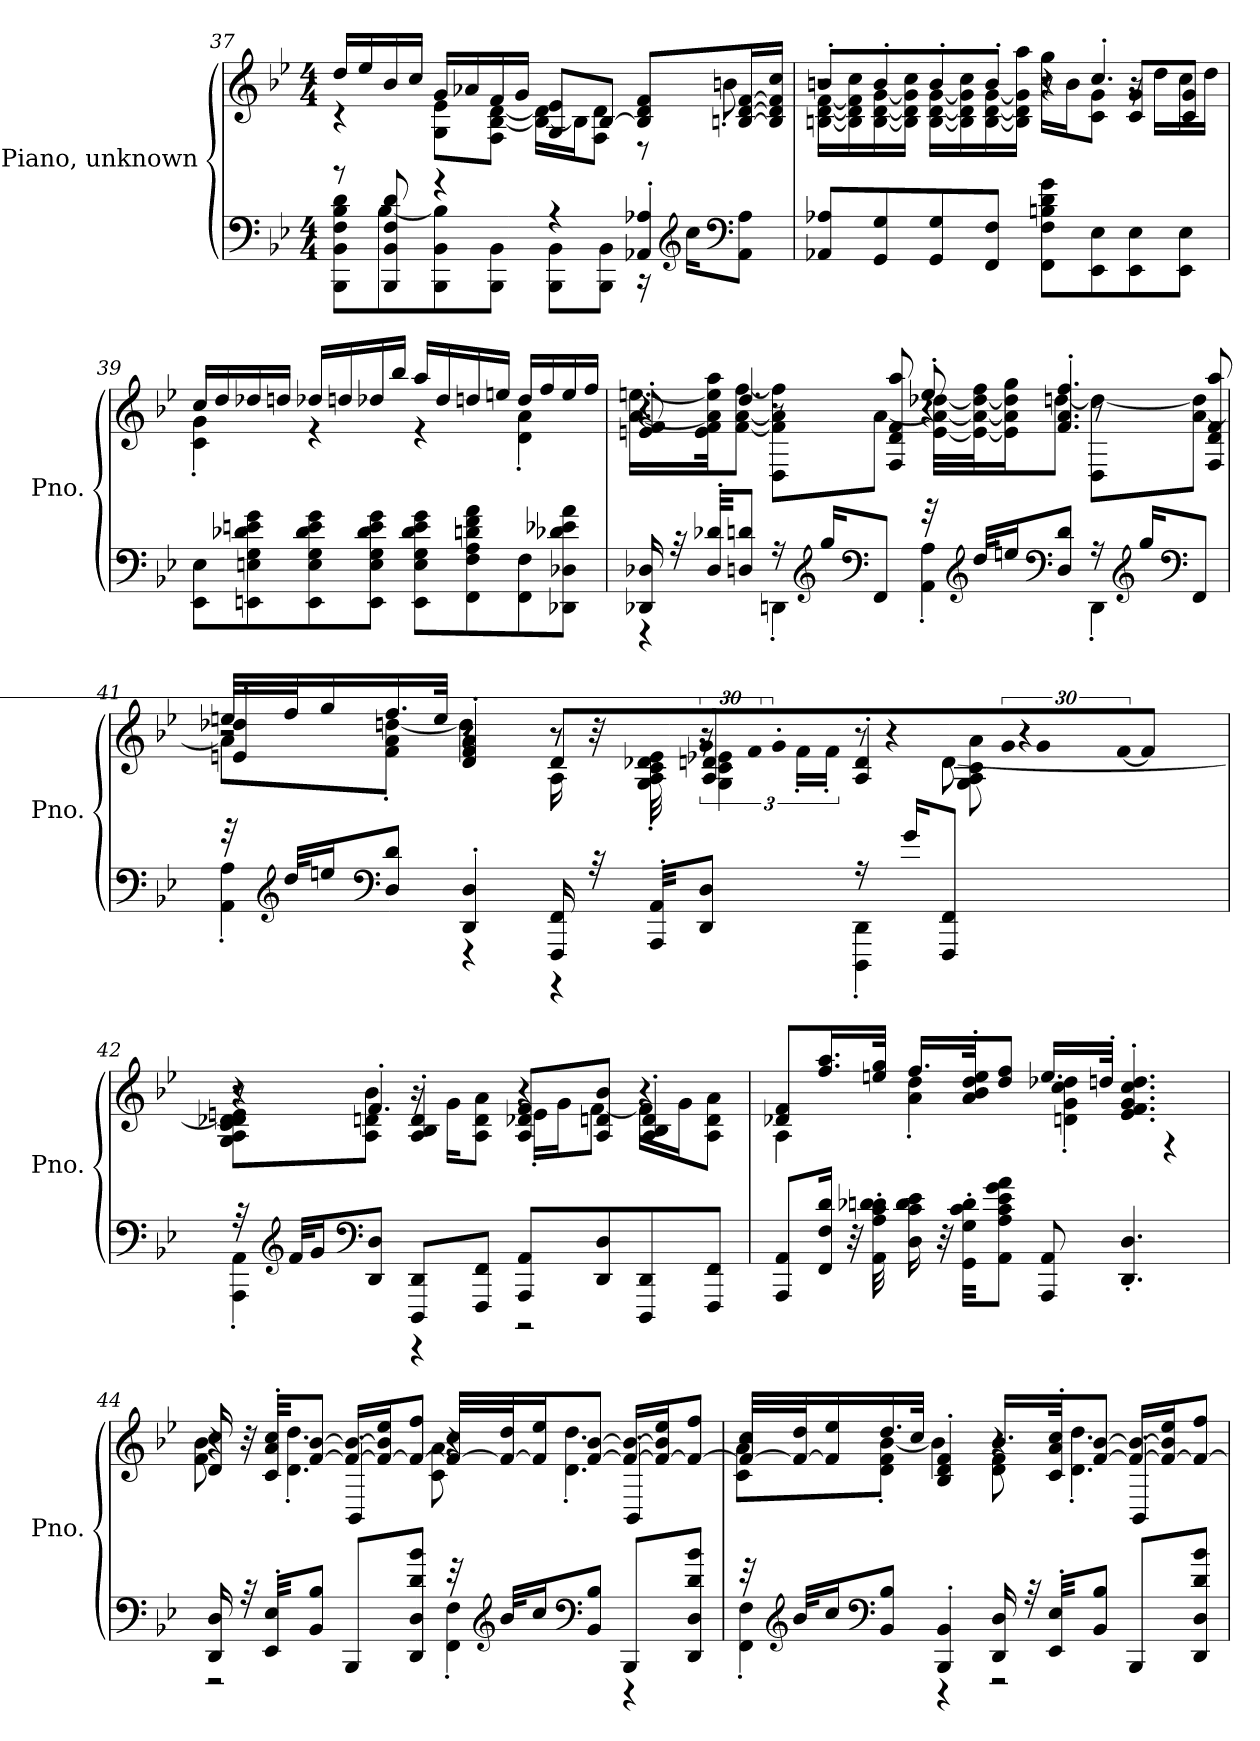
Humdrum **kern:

**kern	**kern
*part1	*part1
*staff2	*staff1
*I"Piano, unknown	*
*I'Pno.	*
!!LO:LB:g=z
*clefF4	*clefG2
*k[b-e-]	*k[b-e-]
*M4/4	*M4/4
=37	=37
*^	*^
8r	8BBB-\ 8BB-\ 8F\ 8B-\ 8d\L	16dd/LL	4r
.	.	16ee-/	.
8BBB-/ 8BB-/ 8F/ 8d/	[8B-\	16b-/	.
.	.	16cc/JJ	.
4r	8BBB-\ 8BB-\ 8B-\]	16g/LL	8G\ 8e-\L
.	.	16a-X/	.
.	8BBB-\ 8BB-\J	16f/	8F\ [8B-\ [8d\J
.	.	16g/JJ	.
4r	8BBB-\ 8BB-\L	8G/ 8e-/L	16B-\_ 16d\]LL
.	.	.	16B-\J]
.	8BBB-\ 8BB-\J	[8B-/J	8F\ 8d\J
4AA-X/' 4A-X/'	16r	8B-/] 8d/ 8f/L	8r
*clefG2	*	*	*
.	16cc\KL	.	.
*clefF4	*	*	*
.	8AA-\ 8A-\J	[16Bn/ [16d/ [16f/L	8bn'\
.	.	16B/] 16d/] 16f/] 16cc/JJ	.
*v	*v	*	*
=38	=38	=38
*	*	*^
8AA-X/ 8A-X/L	8bn'/L	[16Bn\ [16d\ [16f\LL	2r
.	.	16B\] 16d\] 16f\] 16cc\	.
8GG/ 8G/	8b'/	[16B\ [16d\ [16g\	.
.	.	16B\] 16d\] 16g\] 16cc\JJ	.
8GG/ 8G/	8b'/	[16B\ [16d\ [16g\LL	.
.	.	16B\] 16d\] 16g\] 16cc\	.
8FF/ 8F/J	8b'/J	[16B\ [16d\ [16g\	.
.	.	16B\] 16d\] 16g\] 16aa\JJ	.
8FF\ 8F\ 8Bn\ 8d\ 8g\L	8r	16gg\LL	4r
.	.	16b\J	.
8EE-\ 8E-\	4.cc'/	8c\ 8g\J	.
8EE-\ 8E-\	.	16r	8c/ 8g/L
.	.	16dd\LL	.
8EE-\ 8E-\J	.	16cc\	8c/ 8g/J
.	.	16dd\JJ	.
*	*	*v	*v
!!LO:LB:g=z
=39	=39	=39
8EE-\ 8E-\L	16cc/LL	4c\' 4g\'
.	16dd/	.
8EEn\ 8En\ 8G\ 8d-X\ 8en\ 8g\	16dd-X/	.
.	16ddn/JJ	.
8EE\ 8E\ 8G\ 8d-\ 8e\ 8g\	16dd-X/LL	4r
.	16ddn/	.
8EE\ 8E\ 8G\ 8d-\ 8e\ 8g\J	16dd-X/	.
.	16bb-/JJ	.
8EE\ 8E\ 8G\ 8d-\ 8e\ 8g\L	16aa/LL	4r
.	16dd-/	.
8FF\ 8F\ 8A\ 8dn\ 8f\ 8a\	16ddn/	.
.	16een/JJ	.
8FF\ 8F\	16dd/LL	4d\' 4a\'
.	16ff/	.
8DD-X\ 8D-X\ 8d-X\ 8e-X\ 8a\J	16ee/	.
.	16ff/JJ	.
!!LO:LB:g=z
=40	=40	=40
*^	*	*^
16DD-X/ 16D-X/	4r	8en/' 8f/'	[16.a\ [16.een\LL	4r
32r	.	.	.	.
32D-/' 32d-X/'KKL	.	.	32e\ 32f\ 32a\] 32ee\] 32aa\JK	.
8Dn/ 8dn/J	.	4.dd/	[8f\ [8a\ [8ff\J	.
16r	4DDn'\	.	8D\ 8f\] 8a\] 8ff\]L	8r
*clefG2	*	*	*	*
16gg/KL	.	.	.	.
*clefF4	*	*	*	*
8FF/J	.	.	[8a\J	8F/ 8d/ 8f/ 8aa/
32r	4AA\' 4A\'	8ee'/	[32e\ 32a\_ [32dd-X\LLL	4r
*clefG2	*	*	*	*
32dd/KLL	.	.	32e\_ 32a\_ 32dd-\_ 32ff\J	.
16een/J	.	.	16e\] 16a\] 16dd-\] 16gg\J	.
*clefF4	*	*	*	*
8D/ 8d/J	.	4.f/' 4.a/' 4.ff/'	[8ddn\J	.
16r	4DD'\	.	8D\ 8dd\_L	8r
*clefG2	*	*	*	*
16gg/KL	.	.	.	.
*clefF4	*	*	*	*
8FF/J	.	.	[8a\ 8dd\]J	8F/ 8d/ 8f/ 8aa/
!!LO:PB:g=z
=41	=41	=41	=41	=41
*	*	*	*	*^
32r	4AA\' 4A\'	32een/LLL	8a\L]	4en/' 4dd-X/'	2r
*clefG2	*	*	*	*	*
32dd/KLL	.	32ff/J	.	.	.
16een/J	.	16gg/	.	.	.
*clefF4	*	*	*	*	*
8D/ 8d/J	.	16.ff/	8f\' 8a\' [8ddn\'J	.	.
.	.	32ee/JJk	.	.	.
4DD/' 4D/'	4r	4d/' 4f/' 4a/'	4dd\]	4r	.
16FFF/ 16FF/	4r	8r	16A\	8d/L	8r
32r	.	.	32r	.	.
32AAA/' 32AA/'KKL	.	.	32G\' 32A\' 32c\' 32d-X\' 32e\'	.	.
!	!	!LO:N:vis=64	!	!	!
8DD/ 8D/J	.	960%17g'/LLLL	24r	8A/ 8dn/J	4G\ 4c\ 4e-X\
!	!	!LO:N:vis=64	!	!	!
.	.	960%17f/	.	.	.
.	.	1920ryy	.	.	.
!	!	!LO:N:vis=64	!	!	!
.	.	960%17g'/JJJJ	.	.	.
.	.	.	24f'\LL	.	.
!	!	!LO:N:vis=128	!	!	!
.	.	1920%17r	.	.	.
!	!	!LO:N:vis=256	!	!	!
.	.	1920%17g/	.	.	.
!	!	!LO:N:vis=64	!	!	!
.	.	960%17r	.	.	.
.	.	.	24f'\JJ	.	.
!	!	!LO:N:vis=64	!	!	!
.	.	960%17g/	.	.	.
.	.	1920ryy	.	.	.
!	!	!LO:N:vis=64	!	!	!
.	.	[960%17f/	.	.	.
16r	4DDD\' 4DD\'	4f/]	8r	4A/' 4d/'	.
16g/KL	.	.	.	.	.
8FFF/ 8FF/J	.	.	[8d\	.	8G\ 8A\ 8c\ 8a\
*	*	*	*	*v	*v
!!LO:LB:g=z
=42	=42	=42	=42	=42
32r	4AAA\' 4AA\'	8r	8G\ 8A\ 8c\ 8d-X\ 8d\] 8en\L	4r
*clefG2	*	*	*	*
32f/KLL	.	.	.	.
16g/J	.	.	.	.
*clefF4	*	*	*	*
8DD/ 8D/J	.	4.f'/	8A\ 8dn\ 8b-\J	.
8DDD/ 8DD/L	4r	.	16r	4A/' 4B-/' 4d/'
.	.	.	16g\KL	.
8FFF/ 8FF/J	.	.	8A\ 8d\ 8a\J	.
8AAA/ 8AA/L	2r	8A/ 8d-X/ 8f/L	16e'\LL	4r
.	.	.	16g\J	.
8DD/ 8D/	.	8A/ 8dn/ 8b-/J	[8f\J	.
8DDD/ 8DD/	.	4r	16f\LL]	4A/' 4B-/' 4d/'
.	.	.	16g\J	.
8FFF/ 8FF/J	.	.	8A\ 8d\ 8a\J	.
*v	*v	*	*	*
*	*	*v	*v
=43	=43	=43
8AAA/ 8AA/L	8d-X/ 8f/L	4A\
16FF/ 16F/ 16d/Jk	16.ff/ 16.aa/L	.
32r	.	.
32AA\' 32A\' 32c\' 32d-X\' 32dn\'	32een/ 32gg/JJk	.
16D\ 16c\ 16d\ 16e-\	16.ff/LL	4a\' 4dd\'
32r	.	.
32GG\' 32G\' 32c\' 32d\'KKL	32a/' 32b-/' 32dd/' 32ee/'JK	.
8AA\ 8A\ 8c\ 8e-\ 8g\ 8a\J	8dd/ 8ff/J	.
8AAA/ 8AA/	16.ee/LL	4dn\' 4g\' 4cc\' 4dd-X\'
.	32ddn'/JJk	.
4.DD/' 4.D/'	4.e-/' 4.f/' 4.g/' 4.cc/' 4.dd/'	.
.	.	4r
!!LO:LB:g=z
=44	=44	=44
*^	*	*^
16DD/ 16D/	2r	16d/ 16cc/	8f\ 8b-\	4r
32r	.	32r	.	.
32EE-/' 32E-/'KKL	.	32c/' 32a/' 32cc/'KKL	.	.
8BB-/ 8B-/J	.	[8f/ [8b-/J	4.d\' 4.dd\'	.
8BBB-/L	.	16f/_ 16b-/_LL	.	4BB-'/
.	.	16f/_ 16b-/] 16ee-/J	.	.
8DD/ 8D/ 8d/ 8b-/J	.	8f/_ 8ff/J	.	.
32r	4FF\' 4F\'	32f/_ 32cc/LLL	8c\ 8a\	4r
*clefG2	*	*	*	*
32b-/KLL	.	32f/_ 32dd/J	.	.
16cc/J	.	16f/] 16ee-/J	.	.
*clefF4	*	*	*	*
8BB-/ 8B-/J	.	[8f/ [8b-/J	4.d\' 4.dd\'	.
8BBB-/L	4r	16f/_ 16b-/_LL	.	4BB-'/
.	.	16f/_ 16b-/] 16ee-/J	.	.
8DD/ 8D/ 8d/ 8b-/J	.	8f/_ 8ff/J	.	.
!!LO:LB:g=z	!!	!!
=45	=45	=45	=45	=45
32r	4FF\' 4F\'	32f/_ 32cc/LLL	8c\ 8a\L	2r
*clefG2	*	*	*	*
32b-/KLL	.	32f/_ 32dd/J	.	.
16cc/J	.	16f/] 16ee-/	.	.
*clefF4	*	*	*	*
8BB-/ 8B-/J	.	16.dd/	8d\' 8f\' [8b-\'J	.
.	.	32cc/JJk	.	.
4BBB-/' 4BB-/'	4r	4B-/' 4d/' 4f/'	4b-\]	.
16DD/ 16D/	2r	16.b-/LL	8d\ 8f\	4r
32r	.	.	.	.
32EE-/' 32E-/'KKL	.	32c/' 32a/' 32cc/'JK	.	.
8BB-/ 8B-/J	.	[8f/ [8b-/J	4.d\' 4.dd\'	.
8BBB-/L	.	16f/_ 16b-/_LL	.	4BB-'/
.	.	16f/_ 16b-/] 16ee-/J	.	.
8DD/ 8D/ 8d/ 8b-/J	.	8f/_ 8ff/J	.	.
*v	*v	*	*	*
*	*v	*v	*v
=	=
*-	*-
